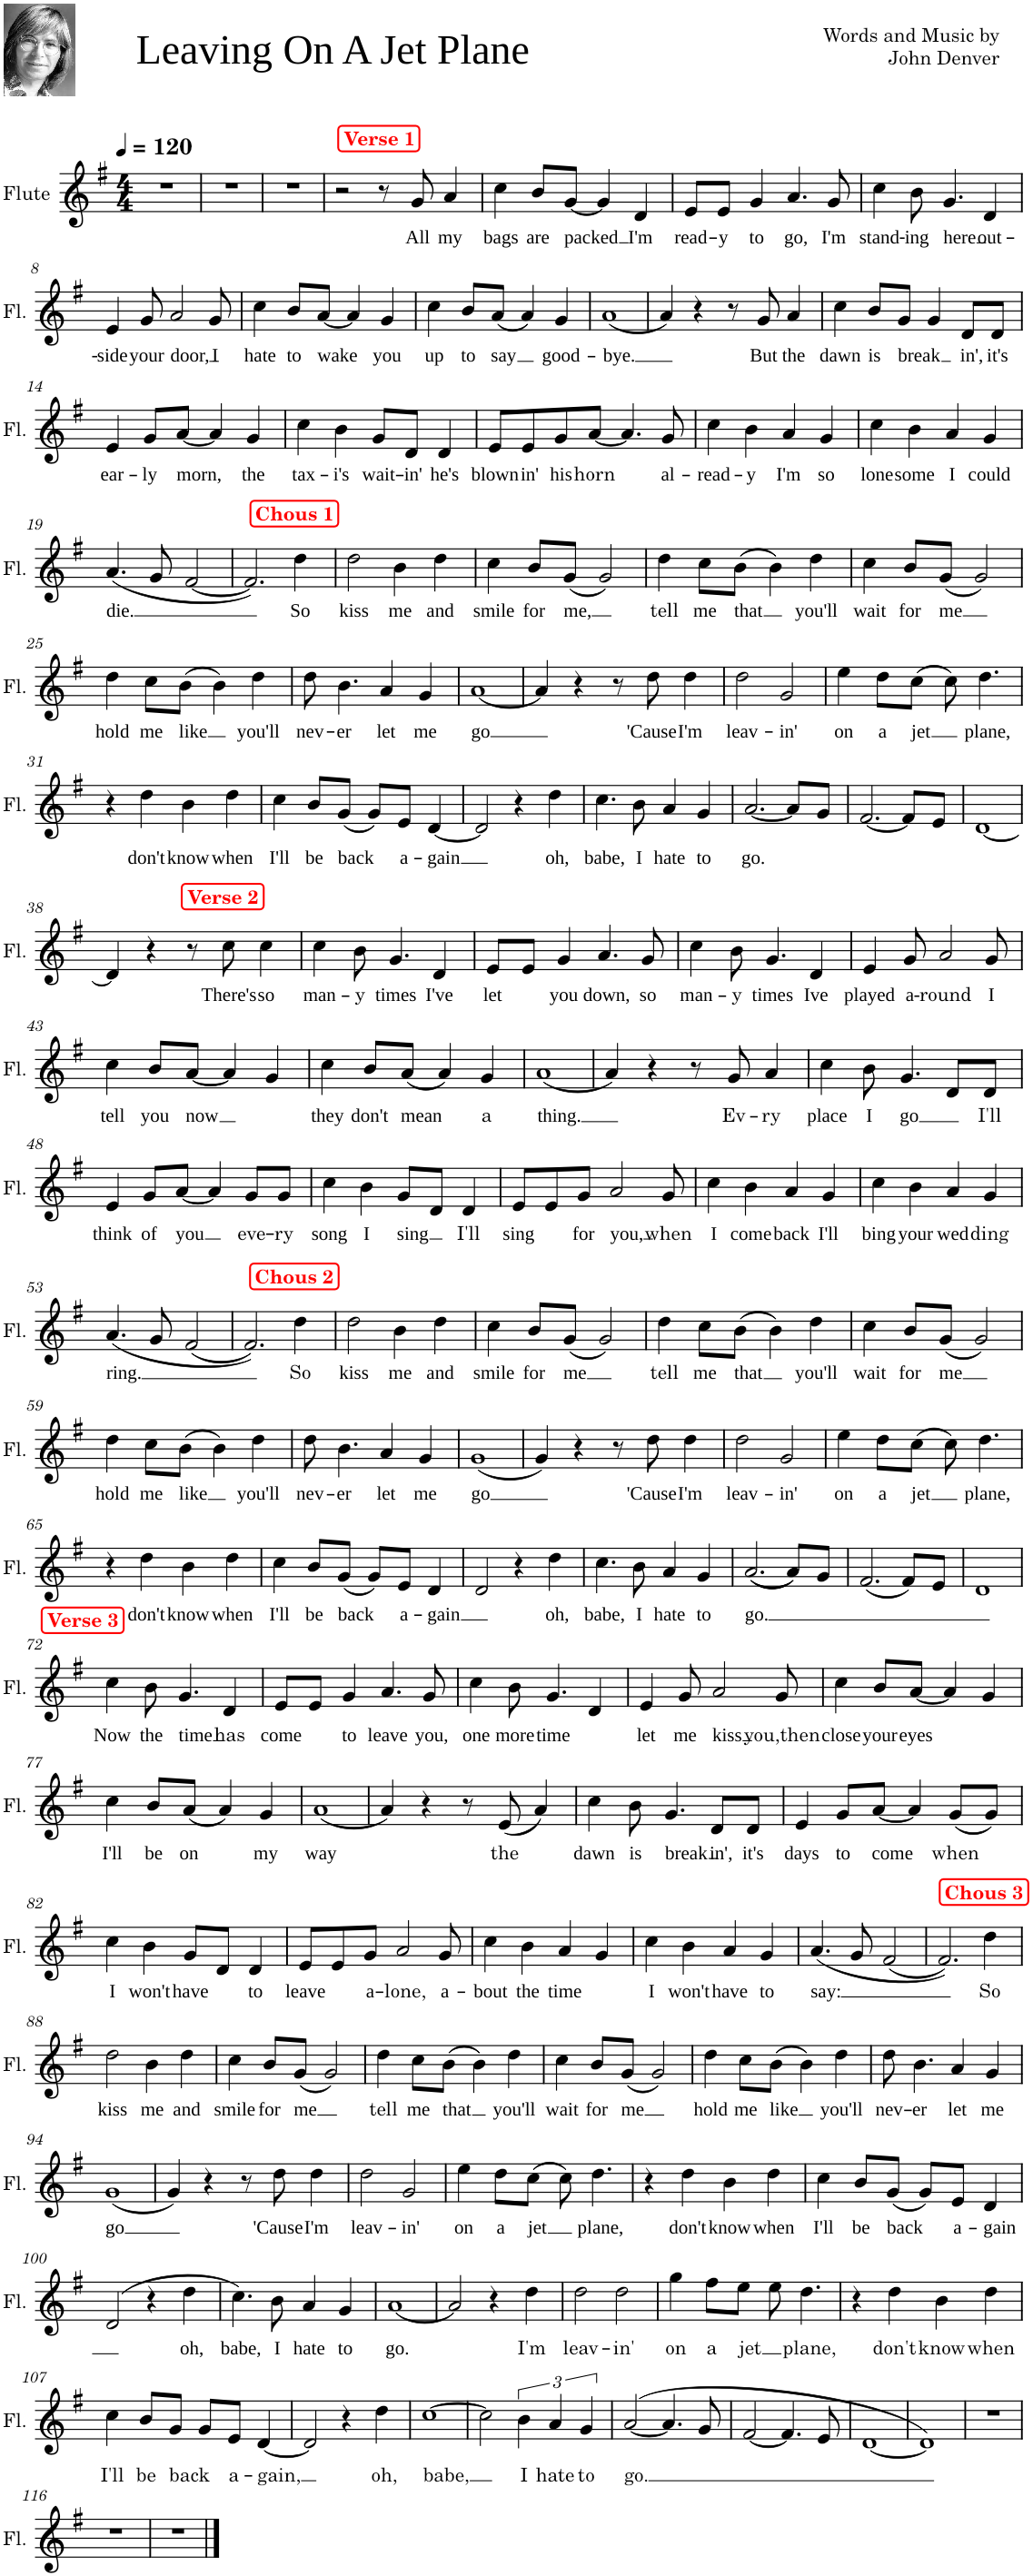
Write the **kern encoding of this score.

**kern	**text
*part1	*part1
*staff1	*staff1
*I"Flute	*
*I'Fl.	*
*clefG2	*
*k[f#]	*
*M4/4	*
*MM120	*
=1	=1
1r	.
=2	=2
1r	.
=3	=3
1r	.
!!LO:REH:place=s1:a:B:cj:color=#FF0000:t=Verse 1:qo=2
=4	=4
2r	.
8r	.
!	!LO:LY:b
8g/	All
!	!LO:LY:b
4a/	my
=5	=5
!	!LO:LY:b
4cc\	bags
!	!LO:LY:b
8b/L	are
!	!LO:LY:b
[8g/J	packed
4g/]	.
!	!LO:LY:b
4d/	I'm
=6	=6
!	!LO:LY:b
8e/L	read-
!	!LO:LY:b
8e/J	-y
!	!LO:LY:b
4g/	to
!	!LO:LY:b
4.a/	go,
!	!LO:LY:b
8g/	I'm
=7	=7
!	!LO:LY:b
4cc\	stand-
!	!LO:LY:b
8b\	-ing
!	!LO:LY:b
4.g/	here
!	!LO:LY:b
4d/	out-
!!LO:LB:g=z
=8	=8
!	!LO:LY:b
4e/	-side
!	!LO:LY:b
8g/	your
!	!LO:LY:b
2a/	door,
!	!LO:LY:b
8g/	I
=9	=9
!	!LO:LY:b
4cc\	hate
!	!LO:LY:b
8b/L	to
!	!LO:LY:b
[8a/J	wake
4a/]	.
!	!LO:LY:b
4g/	you
=10	=10
!	!LO:LY:b
4cc\	up
!	!LO:LY:b
8b/L	to
!	!LO:LY:b
(8a/J	say
4a/)	.
!	!LO:LY:b
4g/	good-
=11	=11
!	!LO:LY:b
(1a	-bye.
=12	=12
4a/)	.
4r	.
8r	.
!	!LO:LY:b
8g/	But
!	!LO:LY:b
4a/	the
=13	=13
!	!LO:LY:b
4cc\	dawn
!	!LO:LY:b
8b/L	is
!	!LO:LY:b
8g/J	break
4g/	.
!	!LO:LY:b
8d/L	in',
!	!LO:LY:b
8d/J	it's
!!LO:LB:g=z
=14	=14
!	!LO:LY:b
4e/	ear-
!	!LO:LY:b
8g/L	-ly
!	!LO:LY:b
[8a/J	morn,
4a/]	.
!	!LO:LY:b
4g/	the
=15	=15
!	!LO:LY:b
4cc\	tax-
!	!LO:LY:b
4b\	-i's
!	!LO:LY:b
8g/L	wait-
!	!LO:LY:b
8d/J	-in'
!	!LO:LY:b
4d/	he's
=16	=16
!	!LO:LY:b
8e/L	blown-
!	!LO:LY:b
8e/	-in'
!	!LO:LY:b
8g/	his
!	!LO:LY:b
[8a/J	horn
4.a/]	.
!	!LO:LY:b
8g/	al-
=17	=17
!	!LO:LY:b
4cc\	-read-
!	!LO:LY:b
4b\	-y
!	!LO:LY:b
4a/	I'm
!	!LO:LY:b
4g/	so
=18	=18
!	!LO:LY:b
4cc\	lone-
!	!LO:LY:b
4b\	-some
!	!LO:LY:b
4a/	I
!	!LO:LY:b
4g/	could
!!LO:LB:g=z
=19	=19
!	!LO:LY:b
(4.a/	die.
8g/	.
[2f#/	.
!!LO:REH:place=s1:a:B:cj:color=#FF0000:t=Chous 1:qo=3
=20	=20
2.f#/])	.
!	!LO:LY:b
4dd\	So
=21	=21
!	!LO:LY:b
2dd\	kiss
!	!LO:LY:b
4b\	me
!	!LO:LY:b
4dd\	and
=22	=22
!	!LO:LY:b
4cc\	smile
!	!LO:LY:b
8b/L	for
!	!LO:LY:b
(8g/J	me,
2g/)	.
=23	=23
!	!LO:LY:b
4dd\	tell
!	!LO:LY:b
8cc\L	me
!	!LO:LY:b
(8b\J	that
4b\)	.
!	!LO:LY:b
4dd\	you'll
=24	=24
!	!LO:LY:b
4cc\	wait
!	!LO:LY:b
8b/L	for
!	!LO:LY:b
(8g/J	me
2g/)	.
!!LO:LB:g=z
=25	=25
!	!LO:LY:b
4dd\	hold
!	!LO:LY:b
8cc\L	me
!	!LO:LY:b
(8b\J	like
4b\)	.
!	!LO:LY:b
4dd\	you'll
=26	=26
!	!LO:LY:b
8dd\	nev-
!	!LO:LY:b
4.b\	-er
!	!LO:LY:b
4a/	let
!	!LO:LY:b
4g/	me
=27	=27
!	!LO:LY:b
[1a	go
=28	=28
4a/]	.
4r	.
8r	.
!	!LO:LY:b
8dd\	'Cause
!	!LO:LY:b
4dd\	I'm
=29	=29
!	!LO:LY:b
2dd\	leav-
!	!LO:LY:b
2g/	-in'
=30	=30
!	!LO:LY:b
4ee\	on
!	!LO:LY:b
8dd\L	a
!	!LO:LY:b
(8cc\J	jet
8cc\)	.
!	!LO:LY:b
4.dd\	plane,
!!LO:LB:g=z
=31	=31
4r	.
!	!LO:LY:b
4dd\	don't
!	!LO:LY:b
4b\	know
!	!LO:LY:b
4dd\	when
=32	=32
!	!LO:LY:b
4cc\	I'll
!	!LO:LY:b
8b/L	be
!	!LO:LY:b
(8g/J	back
8g/L)	.
!	!LO:LY:b
8e/J	a-
!	!LO:LY:b
[4d/	-gain
=33	=33
2d/]	.
4r	.
!	!LO:LY:b
4dd\	oh,
=34	=34
!	!LO:LY:b
4.cc\	babe,
!	!LO:LY:b
8b\	I
!	!LO:LY:b
4a/	hate
!	!LO:LY:b
4g/	to
=35	=35
!	!LO:LY:b
[2.a/	go.
8a/L]	.
8g/J	.
=36	=36
[2.f#/	.
8f#/L]	.
8e/J	.
=37	=37
[1d	.
!!LO:LB:g=z
!!LO:REH:place=s1:a:B:cj:color=#FF0000:t=Verse 2:qo=2.5
=38	=38
4d/]	.
4r	.
8r	.
!	!LO:LY:b
8cc\	There's
!	!LO:LY:b
4cc\	so
=39	=39
!	!LO:LY:b
4cc\	man-
!	!LO:LY:b
8b\	-y
!	!LO:LY:b
4.g/	times
!	!LO:LY:b
4d/	I've
=40	=40
!	!LO:LY:b
8e/L	let
8e/J	.
!	!LO:LY:b
4g/	you
!	!LO:LY:b
4.a/	down,
!	!LO:LY:b
8g/	so
=41	=41
!	!LO:LY:b
4cc\	man-
!	!LO:LY:b
8b\	-y
!	!LO:LY:b
4.g/	times
!	!LO:LY:b
4d/	Ive
=42	=42
!	!LO:LY:b
4e/	played
!	!LO:LY:b
8g/	a-
!	!LO:LY:b
2a/	-round
!	!LO:LY:b
8g/	I
!!LO:LB:g=z
=43	=43
!	!LO:LY:b
4cc\	tell
!	!LO:LY:b
8b/L	you
!	!LO:LY:b
[8a/J	now
4a/]	.
4g/	.
=44	=44
!	!LO:LY:b
4cc\	they
!	!LO:LY:b
8b/L	don't
!	!LO:LY:b
(8a/J	mean
4a/)	.
!	!LO:LY:b
4g/	a
=45	=45
!	!LO:LY:b
(1a	thing.
=46	=46
4a/)	.
4r	.
8r	.
!	!LO:LY:b
8g/	Ev-
!	!LO:LY:b
4a/	-ry
=47	=47
!	!LO:LY:b
4cc\	place
!	!LO:LY:b
8b\	I
!	!LO:LY:b
4.g/	go
8d/L	.
!	!LO:LY:b
8d/J	I'll
!!LO:LB:g=z
=48	=48
!	!LO:LY:b
4e/	think
!	!LO:LY:b
8g/L	of
!	!LO:LY:b
[8a/J	you
4a/]	.
!	!LO:LY:b
8g/L	eve-
!	!LO:LY:b
8g/J	-ry
=49	=49
!	!LO:LY:b
4cc\	song
!	!LO:LY:b
4b\	I
!	!LO:LY:b
8g/L	-sing
8d/J	.
!	!LO:LY:b
4d/	I'll
=50	=50
!	!LO:LY:b
8e/L	sing
8e/	.
!	!LO:LY:b
8g/J	for
!	!LO:LY:b
2a/	you,
!	!LO:LY:b
8g/	when
=51	=51
!	!LO:LY:b
4cc\	I
!	!LO:LY:b
4b\	come
!	!LO:LY:b
4a/	back
!	!LO:LY:b
4g/	I'll
=52	=52
!	!LO:LY:b
4cc\	bing
!	!LO:LY:b
4b\	your
!	!LO:LY:b
4a/	wed-
!	!LO:LY:b
4g/	-ding
!!LO:LB:g=z
=53	=53
!	!LO:LY:b
(4.a/	ring.
8g/	.
(2f#/	.
!!LO:REH:place=s1:a:B:cj:color=#FF0000:t=Chous 2:qo=3
=54	=54
2.f#/))	.
!	!LO:LY:b
4dd\	So
=55	=55
!	!LO:LY:b
2dd\	kiss
!	!LO:LY:b
4b\	me
!	!LO:LY:b
4dd\	and
=56	=56
!	!LO:LY:b
4cc\	smile
!	!LO:LY:b
8b/L	for
!	!LO:LY:b
(8g/J	me
2g/)	.
=57	=57
!	!LO:LY:b
4dd\	tell
!	!LO:LY:b
8cc\L	me
!	!LO:LY:b
(8b\J	that
4b\)	.
!	!LO:LY:b
4dd\	you'll
=58	=58
!	!LO:LY:b
4cc\	wait
!	!LO:LY:b
8b/L	for
!	!LO:LY:b
(8g/J	me
2g/)	.
!!LO:LB:g=z
=59	=59
!	!LO:LY:b
4dd\	hold
!	!LO:LY:b
8cc\L	me
!	!LO:LY:b
(8b\J	like
4b\)	.
!	!LO:LY:b
4dd\	you'll
=60	=60
!	!LO:LY:b
8dd\	nev-
!	!LO:LY:b
4.b\	-er
!	!LO:LY:b
4a/	let
!	!LO:LY:b
4g/	me
=61	=61
!	!LO:LY:b
(1g	go
=62	=62
4g/)	.
4r	.
8r	.
!	!LO:LY:b
8dd\	'Cause
!	!LO:LY:b
4dd\	I'm
=63	=63
!	!LO:LY:b
2dd\	leav-
!	!LO:LY:b
2g/	-in'
=64	=64
!	!LO:LY:b
4ee\	on
!	!LO:LY:b
8dd\L	a
!	!LO:LY:b
(8cc\J	jet
8cc\)	.
!	!LO:LY:b
4.dd\	plane,
!!LO:LB:g=z
=65	=65
4r	.
!	!LO:LY:b
4dd\	don't
!	!LO:LY:b
4b\	know
!	!LO:LY:b
4dd\	when
=66	=66
!	!LO:LY:b
4cc\	I'll
!	!LO:LY:b
8b/L	be
!	!LO:LY:b
(8g/J	back
8g/L)	.
!	!LO:LY:b
8e/J	a-
!	!LO:LY:b
4d/	-gain
=67	=67
2d/	.
4r	.
!	!LO:LY:b
4dd\	oh,
=68	=68
!	!LO:LY:b
4.cc\	babe,
!	!LO:LY:b
8b\	I
!	!LO:LY:b
4a/	hate
!	!LO:LY:b
4g/	to
=69	=69
!	!LO:LY:b
((2.a/	go.
8a/L))	.
8g/J	.
=70	=70
(2.f#/	.
8f#/L)	.
8e/J	.
=71	=71
1d	.
!!LO:LB:g=z
!!LO:REH:place=s1:a:B:cj:color=#FF0000:t=Verse 3
=72	=72
!	!LO:LY:b
4cc\	Now
!	!LO:LY:b
8b\	the
!	!LO:LY:b
4.g/	time
!	!LO:LY:b
4d/	has
=73	=73
!	!LO:LY:b
8e/L	come
8e/J	.
!	!LO:LY:b
4g/	to
!	!LO:LY:b
4.a/	leave
!	!LO:LY:b
8g/	you,
=74	=74
!	!LO:LY:b
4cc\	one
!	!LO:LY:b
8b\	more
!	!LO:LY:b
4.g/	time
4d/	.
=75	=75
!	!LO:LY:b
4e/	-let
!	!LO:LY:b
8g/	me
!	!LO:LY:b
2a/	kiss
!	!LO:LY:b
8g/	you,then
=76	=76
!	!LO:LY:b
4cc\	close
!	!LO:LY:b
8b/L	your
!	!LO:LY:b
[8a/J	eyes
4a/]	.
4g/	.
!!LO:LB:g=z
=77	=77
!	!LO:LY:b
4cc\	I'll
!	!LO:LY:b
8b/L	be
!	!LO:LY:b
(8a/J	on
4a/)	.
!	!LO:LY:b
4g/	my
=78	=78
!	!LO:LY:b
(1a	way
=79	=79
4a/)	.
4r	.
8r	.
!	!LO:LY:b
(8e/	the
4a/)	.
=80	=80
!	!LO:LY:b
4cc\	dawn
!	!LO:LY:b
8b\	is
!	!LO:LY:b
4.g/	break
!	!LO:LY:b
8d/L	in',
!	!LO:LY:b
8d/J	it's
=81	=81
!	!LO:LY:b
4e/	days
!	!LO:LY:b
8g/L	to
!	!LO:LY:b
[8a/J	come
4a/]	.
!	!LO:LY:b
(8g/L	when
8g/J)	.
!!LO:LB:g=z
=82	=82
!	!LO:LY:b
4cc\	I
!	!LO:LY:b
4b\	won't
!	!LO:LY:b
8g/L	have
8d/J	.
!	!LO:LY:b
4d/	to
=83	=83
!	!LO:LY:b
8e/L	leave
8e/	.
!	!LO:LY:b
8g/J	a-
!	!LO:LY:b
2a/	-lone,
!	!LO:LY:b
8g/	a-
=84	=84
!	!LO:LY:b
4cc\	-bout
!	!LO:LY:b
4b\	the
!	!LO:LY:b
4a/	time
4g/	.
=85	=85
!	!LO:LY:b
4cc\	I
!	!LO:LY:b
4b\	won't
!	!LO:LY:b
4a/	have
!	!LO:LY:b
4g/	to
=86	=86
!	!LO:LY:b
(4.a/	say:
8g/	.
(2f#/	.
!!LO:REH:place=s1:a:B:cj:color=#FF0000:t=Chous 3:qo=3
=87	=87
2.f#/))	.
!	!LO:LY:b
4dd\	So
!!LO:LB:g=z
=88	=88
!	!LO:LY:b
2dd\	kiss
!	!LO:LY:b
4b\	me
!	!LO:LY:b
4dd\	and
=89	=89
!	!LO:LY:b
4cc\	smile
!	!LO:LY:b
8b/L	for
!	!LO:LY:b
(8g/J	me
2g/)	.
=90	=90
!	!LO:LY:b
4dd\	tell
!	!LO:LY:b
8cc\L	me
!	!LO:LY:b
(8b\J	that
4b\)	.
!	!LO:LY:b
4dd\	you'll
=91	=91
!	!LO:LY:b
4cc\	wait
!	!LO:LY:b
8b/L	for
!	!LO:LY:b
(8g/J	me
2g/)	.
=92	=92
!	!LO:LY:b
4dd\	hold
!	!LO:LY:b
8cc\L	me
!	!LO:LY:b
(8b\J	like
4b\)	.
!	!LO:LY:b
4dd\	you'll
=93	=93
!	!LO:LY:b
8dd\	nev-
!	!LO:LY:b
4.b\	-er
!	!LO:LY:b
4a/	let
!	!LO:LY:b
4g/	me
!!LO:LB:g=z
=94	=94
!	!LO:LY:b
(1g	go
=95	=95
4g/)	.
4r	.
8r	.
!	!LO:LY:b
8dd\	'Cause
!	!LO:LY:b
4dd\	I'm
=96	=96
!	!LO:LY:b
2dd\	leav-
!	!LO:LY:b
2g/	-in'
=97	=97
!	!LO:LY:b
4ee\	on
!	!LO:LY:b
8dd\L	a
!	!LO:LY:b
(8cc\J	jet
8cc\)	.
!	!LO:LY:b
4.dd\	plane,
=98	=98
4r	.
!	!LO:LY:b
4dd\	don't
!	!LO:LY:b
4b\	know
!	!LO:LY:b
4dd\	when
=99	=99
!	!LO:LY:b
4cc\	I'll
!	!LO:LY:b
8b/L	be
!	!LO:LY:b
(8g/J	back
8g/L)	.
!	!LO:LY:b
8e/J	a-
!	!LO:LY:b
4d/	-gain
!!LO:LB:g=z
=100	=100
(2d/	.
4r	.
!	!LO:LY:b
4dd\	oh,
=101	=101
!	!LO:LY:b
4.cc\)	babe,
!	!LO:LY:b
8b\	I
!	!LO:LY:b
4a/	hate
!	!LO:LY:b
4g/	to
=102	=102
!	!LO:LY:b
[1a	go.
=103	=103
2a/]	.
4r	.
!	!LO:LY:b
4dd\	I'm
=104	=104
!	!LO:LY:b
2dd\	leav-
!	!LO:LY:b
2dd\	-in'
=105	=105
!	!LO:LY:b
4gg\	on
!	!LO:LY:b
8ff#\L	a
!	!LO:LY:b
8ee\J	jet
8ee\	.
!	!LO:LY:b
4.dd\	plane,
=106	=106
4r	.
!	!LO:LY:b
4dd\	don't
!	!LO:LY:b
4b\	know
!	!LO:LY:b
4dd\	when
!!LO:LB:g=z
=107	=107
!	!LO:LY:b
4cc\	I'll
!	!LO:LY:b
8b/L	be
!	!LO:LY:b
8g/J	back
8g/L	.
!	!LO:LY:b
8e/J	a-
!	!LO:LY:b
[4d/	-gain,
=108	=108
2d/]	.
4r	.
!	!LO:LY:b
4dd\	oh,
=109	=109
!	!LO:LY:b
[1cc	babe,
=110	=110
2cc\]	.
!	!LO:LY:b
6b\	I
!	!LO:LY:b
6a/	hate
!	!LO:LY:b
6g/	to
=111	=111
!	!LO:LY:b
(>[2a/	go.
4.a/]	.
8g/	.
=112	=112
[2f#/	.
4.f#/]	.
8e/	.
=113	=113
[1d	.
=114	=114
1d])	.
=115	=115
1r	.
!!LO:LB:g=z
=116	=116
1r	.
=117	=117
1r	.
==	==
*-	*-
